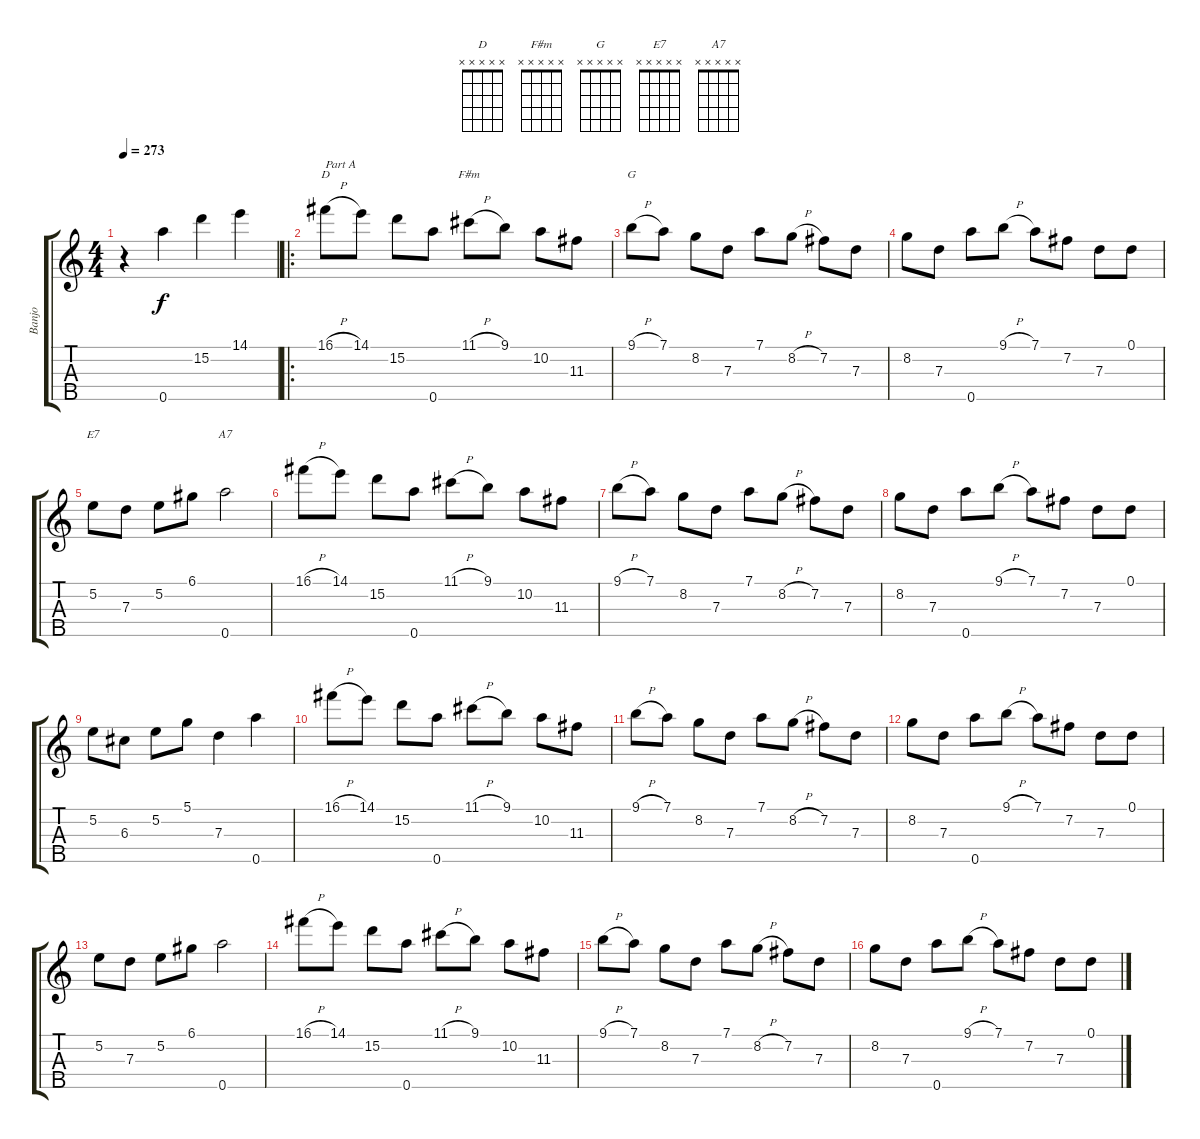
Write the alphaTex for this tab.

\track ("Banjo" "Banjo") {instrument banjo}
\staff {score tabs}
\tuning (D4 B3 G3 D3 A4) {hide}
\displaytranspose 12
\chord ("D" x x x x x) {firstfret 0}
\chord ("F#m" x x x x x) {firstfret 0}
\chord ("G" x x x x x) {firstfret 0}
\chord ("E7" x x x x x) {firstfret 0}
\chord ("A7" x x x x x) {firstfret 0}
\ts (4 4)
\tempo 273
\clef g2
\ks c
r.4{dy f instrument banjo} 0.5.4 15.2.4 14.1.4 |
\ro
16.1{h}.8{ch "D" txt "Part A"} 14.1.8 15.2.8 0.5.8 11.1{h}.8{ch "F#m"} 9.1.8 10.2.8 11.3.8 |
9.1{h}.8{ch "G"} 7.1.8 8.2.8 7.3.8 7.1.8 8.2{h}.8 7.2.8 7.3.8 |
8.2.8 7.3.8 0.5.8 9.1{h}.8 7.1.8 7.2.8 7.3.8 0.1.8 |
5.2.8{ch "E7"} 7.3.8 5.2.8 6.1.8 0.5.2{ch "A7"} |
16.1{h}.8 14.1.8 15.2.8 0.5.8 11.1{h}.8 9.1.8 10.2.8 11.3.8 |
9.1{h}.8 7.1.8 8.2.8 7.3.8 7.1.8 8.2{h}.8 7.2.8 7.3.8 |
8.2.8 7.3.8 0.5.8 9.1{h}.8 7.1.8 7.2.8 7.3.8 0.1.8 |
5.2.8 6.3.8 5.2.8 5.1.8 7.3.4 0.5.4 |
16.1{h}.8 14.1.8 15.2.8 0.5.8 11.1{h}.8 9.1.8 10.2.8 11.3.8 |
9.1{h}.8 7.1.8 8.2.8 7.3.8 7.1.8 8.2{h}.8 7.2.8 7.3.8 |
8.2.8 7.3.8 0.5.8 9.1{h}.8 7.1.8 7.2.8 7.3.8 0.1.8 |
5.2.8 7.3.8 5.2.8 6.1.8 0.5.2 |
16.1{h}.8 14.1.8 15.2.8 0.5.8 11.1{h}.8 9.1.8 10.2.8 11.3.8 |
9.1{h}.8 7.1.8 8.2.8 7.3.8 7.1.8 8.2{h}.8 7.2.8 7.3.8 |
8.2.8 7.3.8 0.5.8 9.1{h}.8 7.1.8 7.2.8 7.3.8 0.1.8
